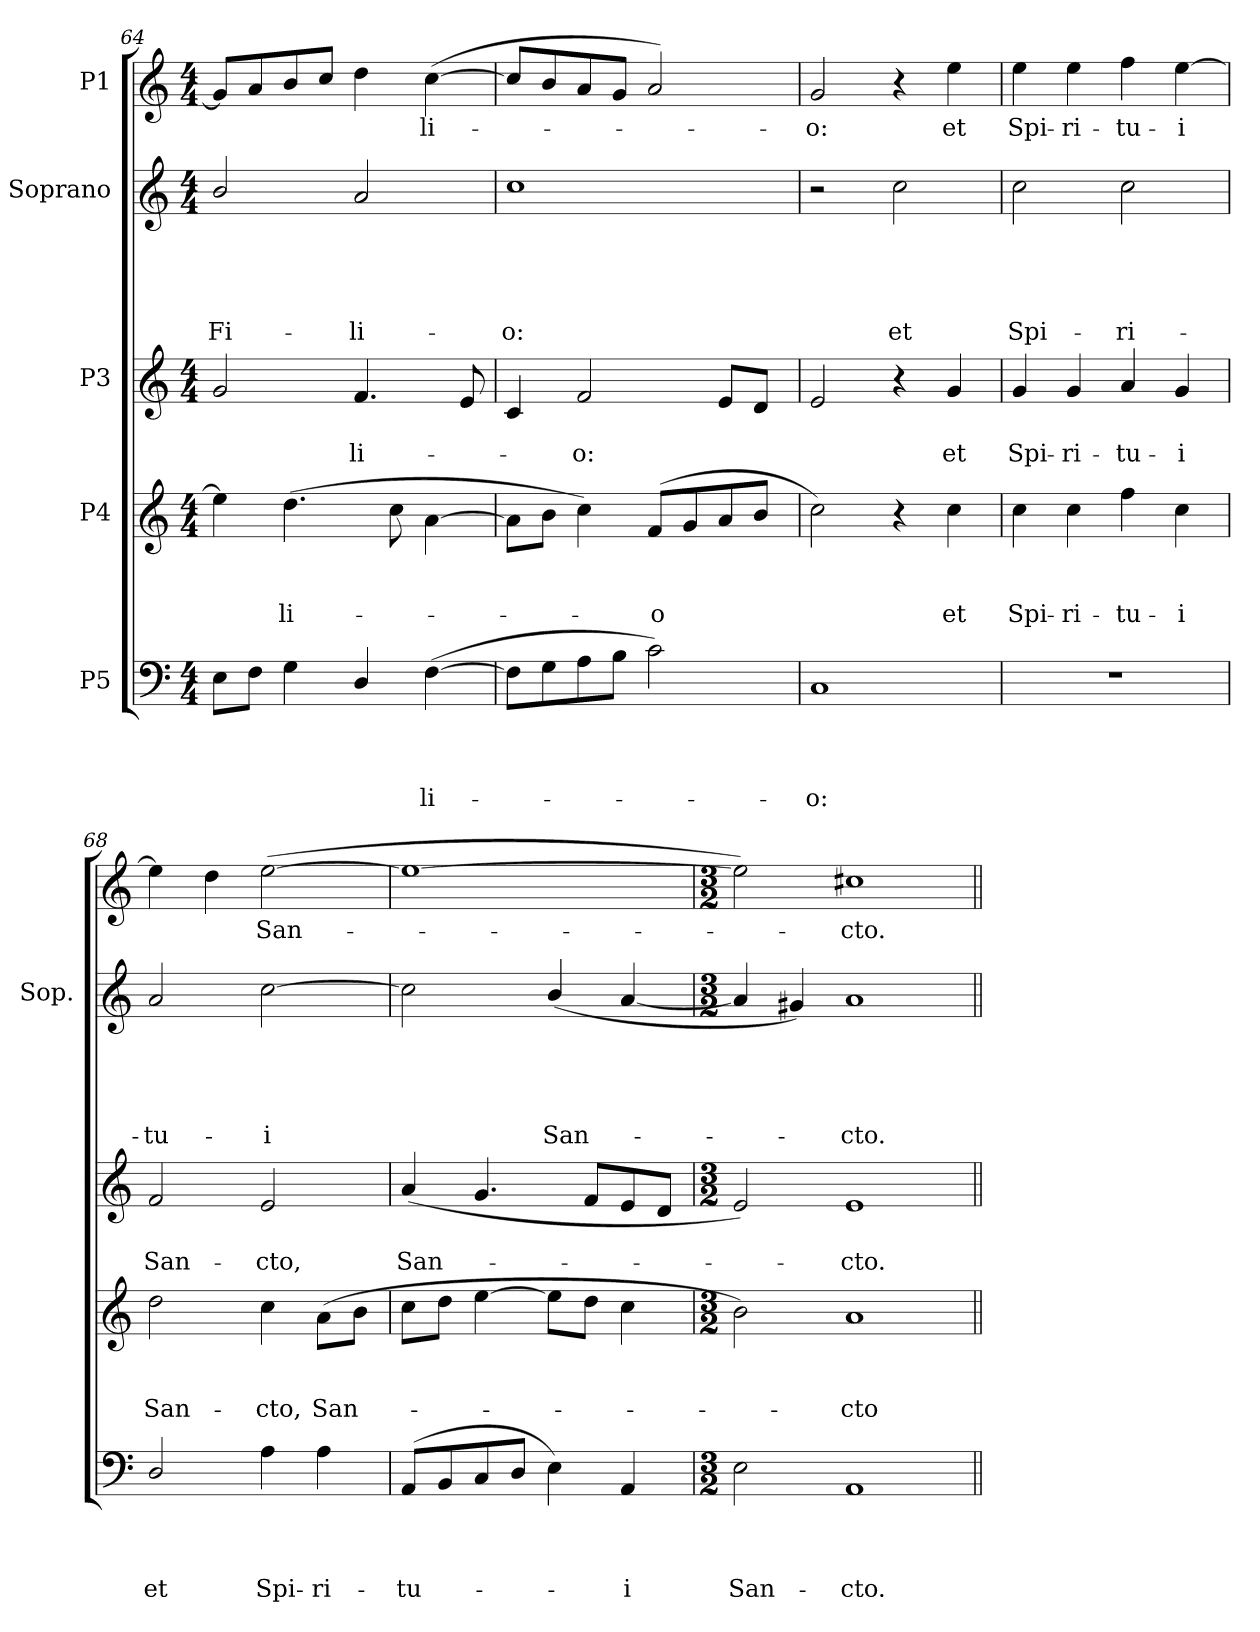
**kern	**text	**text	**text	**text	**kern	**text	**text	**text	**kern	**text	**text	**kern	**text	**text	**text	**text	**text	**kern	**text
*part5	*part5	*part5	*part5	*part5	*part4	*part4	*part4	*part4	*part3	*part3	*part3	*part2	*part2	*part2	*part2	*part2	*part2	*part1	*part1
*staff5	*staff5	*staff5	*staff5	*staff5	*staff4	*staff4	*staff4	*staff4	*staff3	*staff3	*staff3	*staff2	*staff2	*staff2	*staff2	*staff2	*staff2	*staff1	*staff1
*I"P5	*	*	*	*	*I"P4	*	*	*	*I"P3	*	*	*I"Soprano	*	*	*	*	*	*I"P1	*
*	*	*	*	*	*	*	*	*	*	*	*	*I'Sop.	*	*	*	*	*	*	*
*clefF4	*	*	*	*	*clefG2	*	*	*	*clefG2	*	*	*clefG2	*	*	*	*	*	*clefG2	*
*	*	*	*	*	*ITrd7c12	*	*	*	*	*	*	*	*	*	*	*	*	*	*
*k[]	*	*	*	*	*k[]	*	*	*	*k[]	*	*	*k[]	*	*	*	*	*	*k[]	*
*C:	*	*	*	*	*C:	*	*	*	*C:	*	*	*C:	*	*	*	*	*	*C:	*
*M4/4	*	*	*	*	*M4/4	*	*	*	*M4/4	*	*	*M4/4	*	*	*	*	*	*M4/4	*
=64	=64	=64	=64	=64	=64	=64	=64	=64	=64	=64	=64	=64	=64	=64	=64	=64	=64	=64	=64
!	!	!	!	!	!	!	!	!	!	!	!	!	!	!	!	!	!LO:LY:b	!	!
8E\L	.	.	.	.	4e\]	.	.	.	2g/	.	.	2b/	.	.	.	.	Fi-	8g/L]	.
8F\J	.	.	.	.	.	.	.	.	.	.	.	.	.	.	.	.	.	8a/	.
!	!	!	!	!	!	!	!	!LO:LY:b	!	!	!	!	!	!	!	!	!	!	!
4G\	.	.	.	.	(>4.d\	.	.	-li-	.	.	.	.	.	.	.	.	.	8b/	.
.	.	.	.	.	.	.	.	.	.	.	.	.	.	.	.	.	.	8cc/J	.
!	!	!	!	!	!	!	!	!	!	!	!LO:LY:b	!	!	!	!	!	!LO:LY:b	!	!
4D/	.	.	.	.	.	.	.	.	4.f/	.	-li-	2a/	.	.	.	.	-li-	4dd\	.
.	.	.	.	.	8c\	.	.	.	.	.	.	.	.	.	.	.	.	.	.
!	!	!	!	!LO:LY:b	!	!	!	!	!	!	!	!	!	!	!	!	!	!	!LO:LY:b
(>[>4F\	.	.	.	-li-	[>4A\	.	.	.	.	.	.	.	.	.	.	.	.	(<[>4cc\	-li-
.	.	.	.	.	.	.	.	.	8e/	.	.	.	.	.	.	.	.	.	.
=65	=65	=65	=65	=65	=65	=65	=65	=65	=65	=65	=65	=65	=65	=65	=65	=65	=65	=65	=65
!	!	!	!	!	!	!	!	!	!	!	!	!	!	!	!	!	!LO:LY:b	!	!
8F\L]	.	.	.	.	8A\L]	.	.	.	4c/	.	.	1cc	.	.	.	.	-o:	8cc/L]	.
8G\	.	.	.	.	8B\J	.	.	.	.	.	.	.	.	.	.	.	.	8b/	.
!	!	!	!	!	!	!	!	!	!	!	!LO:LY:b	!	!	!	!	!	!	!	!
8A\	.	.	.	.	4c\)	.	.	.	2f/	.	-o:	.	.	.	.	.	.	8a/	.
8B\J	.	.	.	.	.	.	.	.	.	.	.	.	.	.	.	.	.	8g/J	.
!	!	!	!	!	!	!	!	!LO:LY:b	!	!	!	!	!	!	!	!	!	!	!
2c\)	.	.	.	.	(<8F/L	.	.	-o	.	.	.	.	.	.	.	.	.	2a/)	.
.	.	.	.	.	8G/	.	.	.	.	.	.	.	.	.	.	.	.	.	.
.	.	.	.	.	8A/	.	.	.	8e/L	.	.	.	.	.	.	.	.	.	.
.	.	.	.	.	8B/J	.	.	.	8d/J	.	.	.	.	.	.	.	.	.	.
=66	=66	=66	=66	=66	=66	=66	=66	=66	=66	=66	=66	=66	=66	=66	=66	=66	=66	=66	=66
!	!	!	!	!LO:LY:b	!	!	!	!	!	!	!	!	!	!	!	!	!	!	!LO:LY:b
1C	.	.	.	-o:	2c\)	.	.	.	2e/	.	.	2r	.	.	.	.	.	2g/	-o:
!	!	!	!	!	!	!	!	!	!	!	!	!	!	!	!	!	!LO:LY:b	!	!
.	.	.	.	.	4r	.	.	.	4r	.	.	2cc\	.	.	.	.	et	4r	.
!	!	!	!	!	!	!	!	!LO:LY:b	!	!	!LO:LY:b	!	!	!	!	!	!	!	!LO:LY:b
.	.	.	.	.	4c\	.	.	et	4g/	.	et	.	.	.	.	.	.	4ee\	et
!!LO:LB:g=z
=67	=67	=67	=67	=67	=67	=67	=67	=67	=67	=67	=67	=67	=67	=67	=67	=67	=67	=67	=67
!	!	!	!	!	!	!	!	!LO:LY:b	!	!	!LO:LY:b	!	!	!	!	!	!LO:LY:b	!	!LO:LY:b
1r	.	.	.	.	4c\	.	.	Spi-	4g/	.	Spi-	2cc\	.	.	.	.	Spi-	4ee\	Spi-
!	!	!	!	!	!	!	!	!LO:LY:b	!	!	!LO:LY:b	!	!	!	!	!	!	!	!LO:LY:b
.	.	.	.	.	4c\	.	.	-ri-	4g/	.	-ri-	.	.	.	.	.	.	4ee\	-ri-
!	!	!	!	!	!	!	!	!LO:LY:b	!	!	!LO:LY:b	!	!	!	!	!	!LO:LY:b	!	!LO:LY:b
.	.	.	.	.	4f\	.	.	-tu-	4a/	.	-tu-	2cc\	.	.	.	.	-ri-	4ff\	-tu-
!	!	!	!	!	!	!	!	!LO:LY:b	!	!	!LO:LY:b	!	!	!	!	!	!	!	!LO:LY:b
.	.	.	.	.	4c\	.	.	-i	4g/	.	-i	.	.	.	.	.	.	[>4ee\	-i
=68	=68	=68	=68	=68	=68	=68	=68	=68	=68	=68	=68	=68	=68	=68	=68	=68	=68	=68	=68
!	!	!	!	!LO:LY:b	!	!	!	!LO:LY:b	!	!	!LO:LY:b	!	!	!	!	!	!LO:LY:b	!	!
2D/	.	.	.	et	2d\	.	.	San-	2f/	.	San-	2a/	.	.	.	.	-tu-	4ee\]	.
.	.	.	.	.	.	.	.	.	.	.	.	.	.	.	.	.	.	4dd\	.
!	!	!	!	!LO:LY:b	!	!	!	!LO:LY:b	!	!	!LO:LY:b	!	!	!	!	!	!LO:LY:b	!	!LO:LY:b
4A\	.	.	.	Spi-	4c\	.	.	-cto,	2e/	.	-cto,	[>2cc\	.	.	.	.	-i	(>[>2ee\	San-
!	!	!	!	!LO:LY:b	!	!	!	!LO:LY:b	!	!	!	!	!	!	!	!	!	!	!
4A\	.	.	.	-ri-	(>8A\L	.	.	San-	.	.	.	.	.	.	.	.	.	.	.
.	.	.	.	.	8B\J	.	.	.	.	.	.	.	.	.	.	.	.	.	.
=69	=69	=69	=69	=69	=69	=69	=69	=69	=69	=69	=69	=69	=69	=69	=69	=69	=69	=69	=69
!	!	!	!	!LO:LY:b	!	!	!	!	!	!	!LO:LY:b	!	!	!	!	!	!	!	!
(<8AA/L	.	.	.	-tu-	8c\L	.	.	.	(<4a/	.	San-	2cc\]	.	.	.	.	.	1ee_	.
8BB/	.	.	.	.	8d\J	.	.	.	.	.	.	.	.	.	.	.	.	.	.
8C/	.	.	.	.	[>4e\	.	.	.	4.g/	.	.	.	.	.	.	.	.	.	.
8D/J	.	.	.	.	.	.	.	.	.	.	.	.	.	.	.	.	.	.	.
!	!	!	!	!	!	!	!	!	!	!	!	!	!	!	!	!	!LO:LY:b	!	!
4E\)	.	.	.	.	8e\L]	.	.	.	.	.	.	(<4b/	.	.	.	.	San-	.	.
.	.	.	.	.	8d\J	.	.	.	8f/L	.	.	.	.	.	.	.	.	.	.
!	!	!	!	!LO:LY:b	!	!	!	!	!	!	!	!	!	!	!	!	!	!	!
4AA/	.	.	.	-i	4c\	.	.	.	8e/	.	.	[<4a/	.	.	.	.	.	.	.
.	.	.	.	.	.	.	.	.	8d/J	.	.	.	.	.	.	.	.	.	.
=70	=70	=70	=70	=70	=70	=70	=70	=70	=70	=70	=70	=70	=70	=70	=70	=70	=70	=70	=70
*M3/2	*	*	*	*	*M3/2	*	*	*	*M3/2	*	*	*M3/2	*	*	*	*	*	*M3/2	*
!	!	!	!	!LO:LY:b	!	!	!	!	!	!	!	!	!	!	!	!	!	!	!
2E\	.	.	.	San-	2B\)	.	.	.	2e/)	.	.	4a/]	.	.	.	.	.	2ee\])	.
.	.	.	.	.	.	.	.	.	.	.	.	4g#X/)	.	.	.	.	.	.	.
!	!	!	!	!LO:LY:b	!	!	!	!LO:LY:b	!	!	!LO:LY:b	!	!	!	!	!	!LO:LY:b	!	!LO:LY:b
1AA	.	.	.	-cto.	1A	.	.	-cto	1e	.	-cto.	1a	.	.	.	.	-cto.	1cc#X	-cto.
=||	=||	=||	=||	=||	=||	=||	=||	=||	=||	=||	=||	=||	=||	=||	=||	=||	=||	=||	=||
*-	*-	*-	*-	*-	*-	*-	*-	*-	*-	*-	*-	*-	*-	*-	*-	*-	*-	*-	*-
